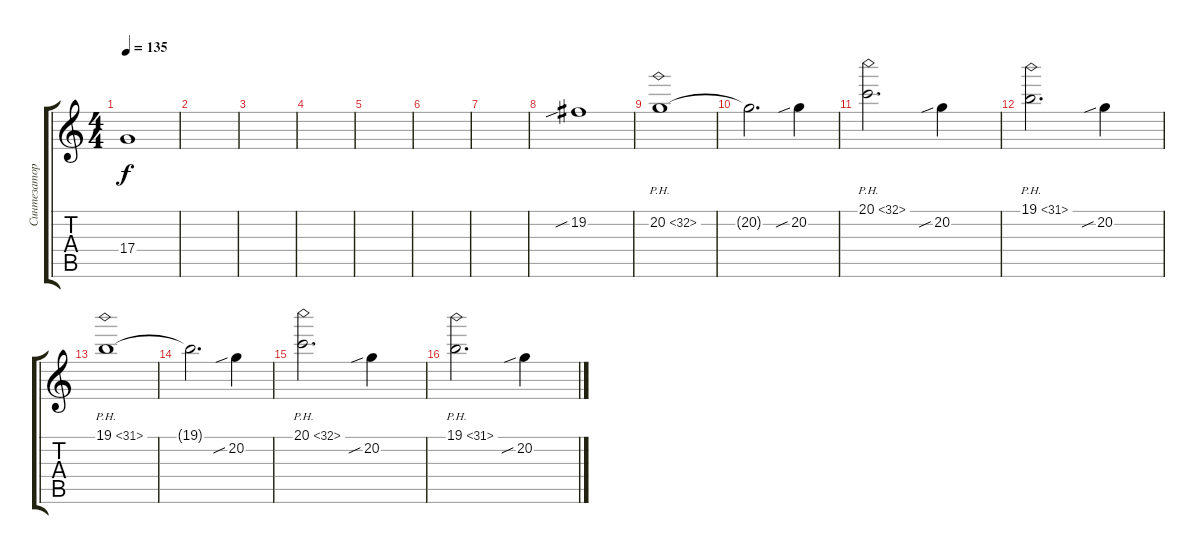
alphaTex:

\track ("Синтезатор 3" "Синтезатор") {instrument lead1square}
\staff {score tabs}
\tuning (E4 B3 G3 D3 A2 E2) {hide}
\ts (4 4)
\tempo 135
\clef g2
\ks c
17.4.1{dy f} |
|
|
|
|
|
|
19.2{sib}.1 |
20.2{ph 12}.1 |
20.2{t}.2{d} 20.2{sib}.4 |
20.1{ph 12}.2{d} 20.2{sib}.4 |
19.1{ph 12}.2{d} 20.2{sib}.4 |
19.1{ph 12}.1 |
19.1{t}.2{d} 20.2{sib}.4 |
20.1{ph 12}.2{d} 20.2{sib}.4 |
19.1{ph 12}.2{d} 20.2{sib}.4
